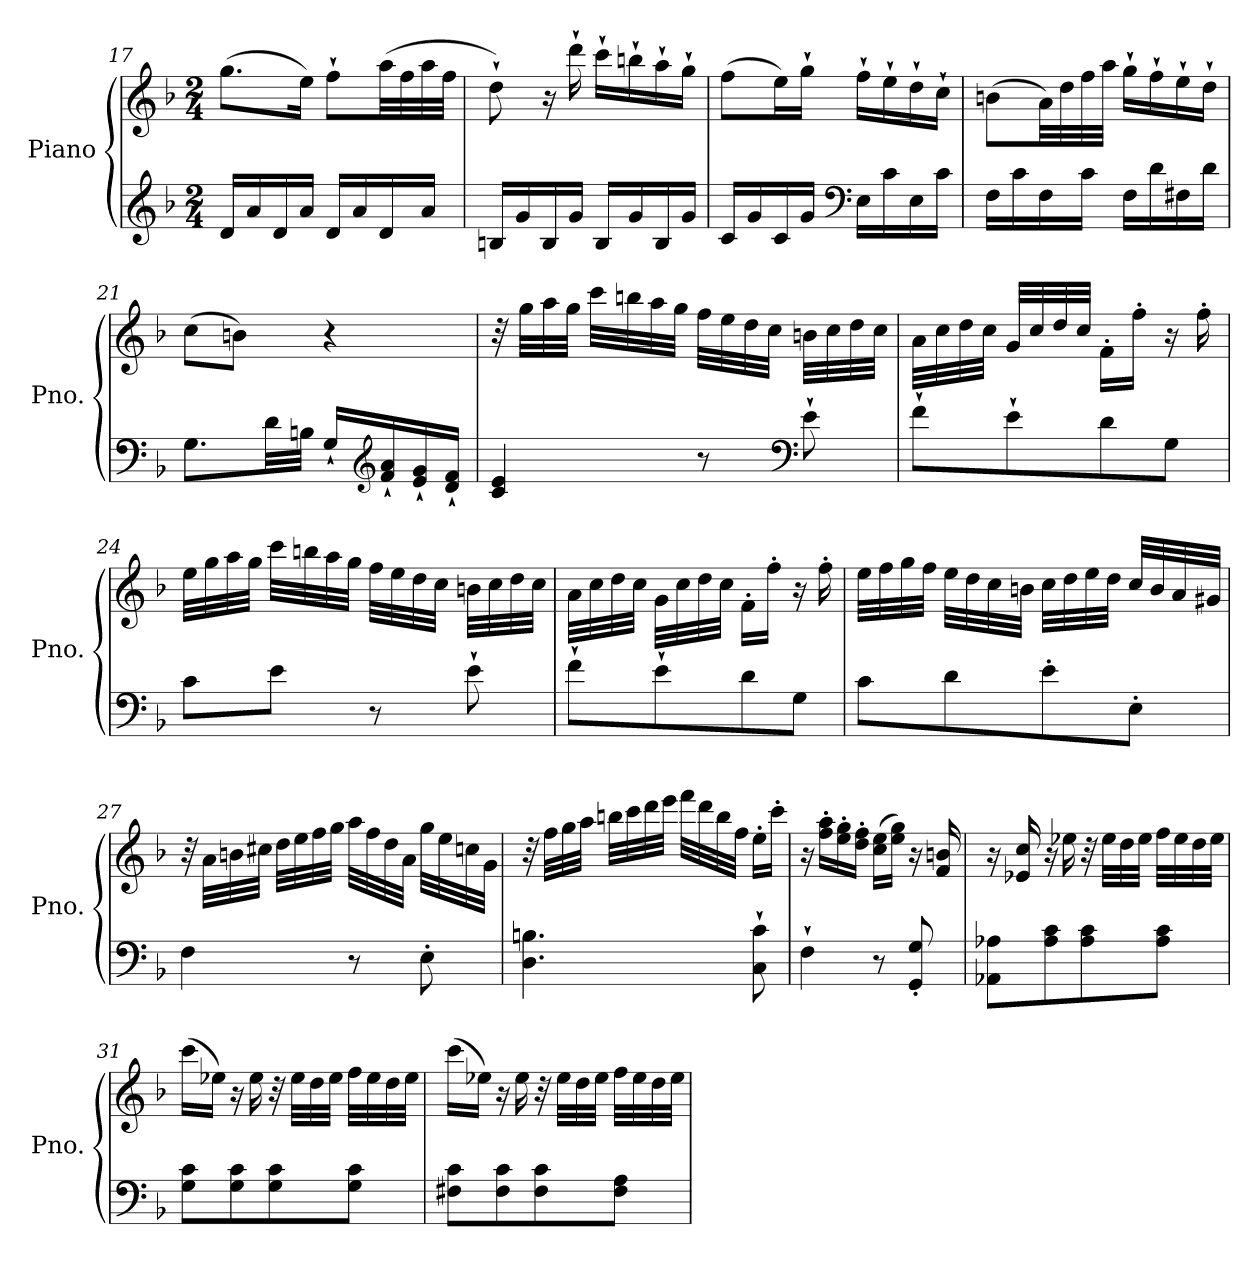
**kern	**kern
*part1	*part1
*staff2	*staff1
*I"Piano	*
*I'Pno.	*
*clefG2	*clefG2
*k[b-]	*k[b-]
*M2/4	*M2/4
=17	=17
16d/LL	(>8.gg\L
16a/	.
16d/	.
16a/JJ	16ee\Jk)
16d/LL	8ff`\L
16a/	.
16d/	(>32aa\LL
.	32ff\
16a/JJ	32aa\
.	32ff\JJJ
!!LO:LB:g=z
=18	=18
16Bn/LL	8dd`\)
16g/	.
16B/	16r
16g/JJ	16ddd`\
16B/LL	16ccc`\LL
16g/	16bbn`\
16B/	16aa`\
16g/JJ	16gg`\JJ
=19	=19
16c/LL	(>8ff\L
16g/	.
16c/	16ee\L)
16g/JJ	16gg`\JJ
*clefF4	*
16E\LL	16ff`\LL
16c\	16ee`\
16E\	16dd`\
16c\JJ	16cc`\JJ
=20	=20
16F\LL	(>8bn\L
16c\	.
16F\	32a\LL)
.	32dd\
16c\JJ	32ff\
.	32aa\JJJ
16F\LL	16gg`\LL
16d\	16ff`\
16F#X\	16ee`\
16d\JJ	16dd`\JJ
=21	=21
8.G\L	(>8cc\L
.	8bn\J)
32d\LL	.
32Bn\JJJ	.
16G`/LL	4r
*clefG2	*
16f/` 16a/`	.
16e/` 16g/`	.
16d/` 16f/`JJ	.
!!LO:PB:g=z
=22	=22
4c/ 4e/	32r
.	32gg\LLL
.	32aa\
.	32gg\JJJ
.	32ccc\LLL
.	32bbn\
.	32aa\
.	32gg\JJJ
8r	32ff\LLL
.	32ee\
.	32dd\
.	32cc\JJJ
*clefF4	*
8e`\	32bn\LLL
.	32cc\
.	32dd\
.	32cc\JJJ
=23	=23
8f`\L	32a\LLL
.	32cc\
.	32dd\
.	32cc\JJJ
8e`\	32g/LLL
.	32cc/
.	32dd/
.	32cc/JJJ
8d\	16f'\LL
.	16ff'\JJ
8G\J	16r
.	16ff'\
=24	=24
8c\L	32ee\LLL
.	32gg\
.	32aa\
.	32gg\JJJ
8e\J	32ccc\LLL
.	32bbn\
.	32aa\
.	32gg\JJJ
8r	32ff\LLL
.	32ee\
.	32dd\
.	32cc\JJJ
8e`\	32bn\LLL
.	32cc\
.	32dd\
.	32cc\JJJ
!!LO:LB:g=z
=25	=25
8f`\L	32a\LLL
.	32cc\
.	32dd\
.	32cc\JJJ
8e`\	32g\LLL
.	32cc\
.	32dd\
.	32cc\JJJ
8d\	16f'\LL
.	16ff'\JJ
8G\J	16r
.	16ff'\
=26	=26
8c\L	32ee\LLL
.	32ff\
.	32gg\
.	32ff\JJJ
8d\	32ee\LLL
.	32dd\
.	32cc\
.	32bn\JJJ
8e'\	32cc\LLL
.	32dd\
.	32ee\
.	32dd\JJJ
8E'\J	32cc/LLL
.	32b/
.	32a/
.	32g#X/JJJ
=27	=27
4F\	32r
.	32a\LLL
.	32bn\
.	32cc#X\JJJ
.	32dd\LLL
.	32ee\
.	32ff\
.	32gg\JJJ
8r	32aa\LLL
.	32ff\
.	32dd\
.	32a\JJJ
8E'\	32gg\LLL
.	32ee\
.	32ccn\
.	32g\JJJ
!!LO:LB:g=z
=28	=28
4.D\ 4.Bn\	32r
.	32ff\LLL
.	32gg\
.	32aa\JJJ
.	32bbn\LLL
.	32ccc\
.	32ddd\
.	32eee\JJJ
.	32fff\LLL
.	32ddd\
.	32bb\
.	32ff\JJJ
8C\` 8c\`	16ee'\LL
.	16ccc'\JJ
=29	=29
4F`\	16r
.	16ff\' 16aa\'LL
.	16ee\' 16gg\'
.	16dd\' 16ff\'JJ
8r	(>16cc\ 16ee\LL
.	16ee\ 16gg\JJ)
8GG/' 8G/'	16r
.	16f/ 16bn/
=30	=30
8AA-X\ 8A-X\L	16r
.	16e-X/ 16cc/
8A-\ 8c\	16r
.	16ee-X\
8A-\ 8c\	32r
.	32ee-\LLL
.	32dd\
.	32ee-\JJJ
8A-\ 8c\J	32ff\LLL
.	32ee-\
.	32dd\
.	32ee-\JJJ
!!LO:LB:g=z
=31	=31
8G\ 8c\L	(>16ccc\LL
.	16ee-X\JJ)
8G\ 8c\	16r
.	16ee-\
8G\ 8c\	32r
.	32ee-\LLL
.	32dd\
.	32ee-\JJJ
8G\ 8c\J	32ff\LLL
.	32ee-\
.	32dd\
.	32ee-\JJJ
=32	=32
8F#X\ 8c\L	(>16ccc\LL
.	16ee-X\JJ)
8F#\ 8c\	16r
.	16ee-\
8F#\ 8c\	32r
.	32ee-\LLL
.	32dd\
.	32ee-\JJJ
8F#\ 8A\J	32ff\LLL
.	32ee-\
.	32dd\
.	32ee-\JJJ
=	=
*-	*-
